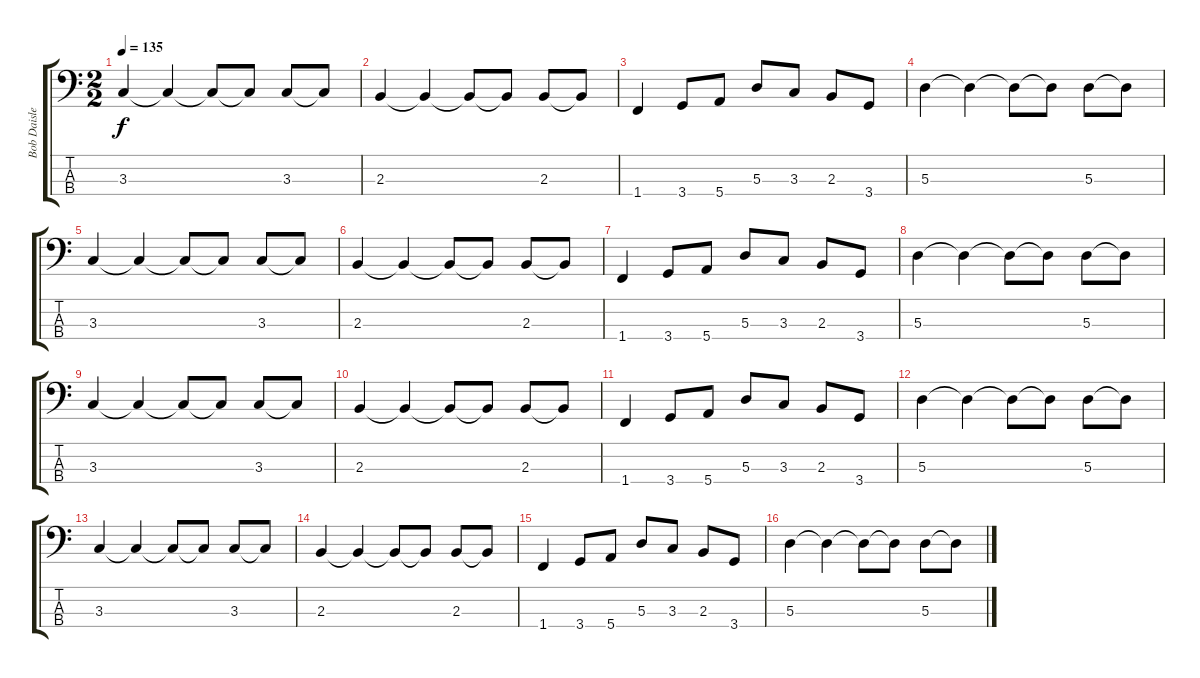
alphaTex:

\track ("Bob Daisley" "Bob Daisle") {instrument slapbass1}
\staff {score tabs}
\tuning (G2 D2 A1 E1) {hide}
\ts (2 2)
\tempo 135
\clef f4
\ks c
3.3.4{dy f} 3.3{t}.4 3.3{t}.8 3.3{t}.8 3.3.8 3.3{t}.8 |
2.3.4 2.3{t}.4 2.3{t}.8 2.3{t}.8 2.3.8 2.3{t}.8 |
1.4.4 3.4.8 5.4.8 5.3.8 3.3.8 2.3.8 3.4.8 |
5.3.4 5.3{t}.4 5.3{t}.8 5.3{t}.8 5.3.8 5.3{t}.8 |
3.3.4 3.3{t}.4 3.3{t}.8 3.3{t}.8 3.3.8 3.3{t}.8 |
2.3.4 2.3{t}.4 2.3{t}.8 2.3{t}.8 2.3.8 2.3{t}.8 |
1.4.4 3.4.8 5.4.8 5.3.8 3.3.8 2.3.8 3.4.8 |
5.3.4 5.3{t}.4 5.3{t}.8 5.3{t}.8 5.3.8 5.3{t}.8 |
3.3.4 3.3{t}.4 3.3{t}.8 3.3{t}.8 3.3.8 3.3{t}.8 |
2.3.4 2.3{t}.4 2.3{t}.8 2.3{t}.8 2.3.8 2.3{t}.8 |
1.4.4 3.4.8 5.4.8 5.3.8 3.3.8 2.3.8 3.4.8 |
5.3.4 5.3{t}.4 5.3{t}.8 5.3{t}.8 5.3.8 5.3{t}.8 |
3.3.4 3.3{t}.4 3.3{t}.8 3.3{t}.8 3.3.8 3.3{t}.8 |
2.3.4 2.3{t}.4 2.3{t}.8 2.3{t}.8 2.3.8 2.3{t}.8 |
1.4.4 3.4.8 5.4.8 5.3.8 3.3.8 2.3.8 3.4.8 |
5.3.4 5.3{t}.4 5.3{t}.8 5.3{t}.8 5.3.8 5.3{t}.8
